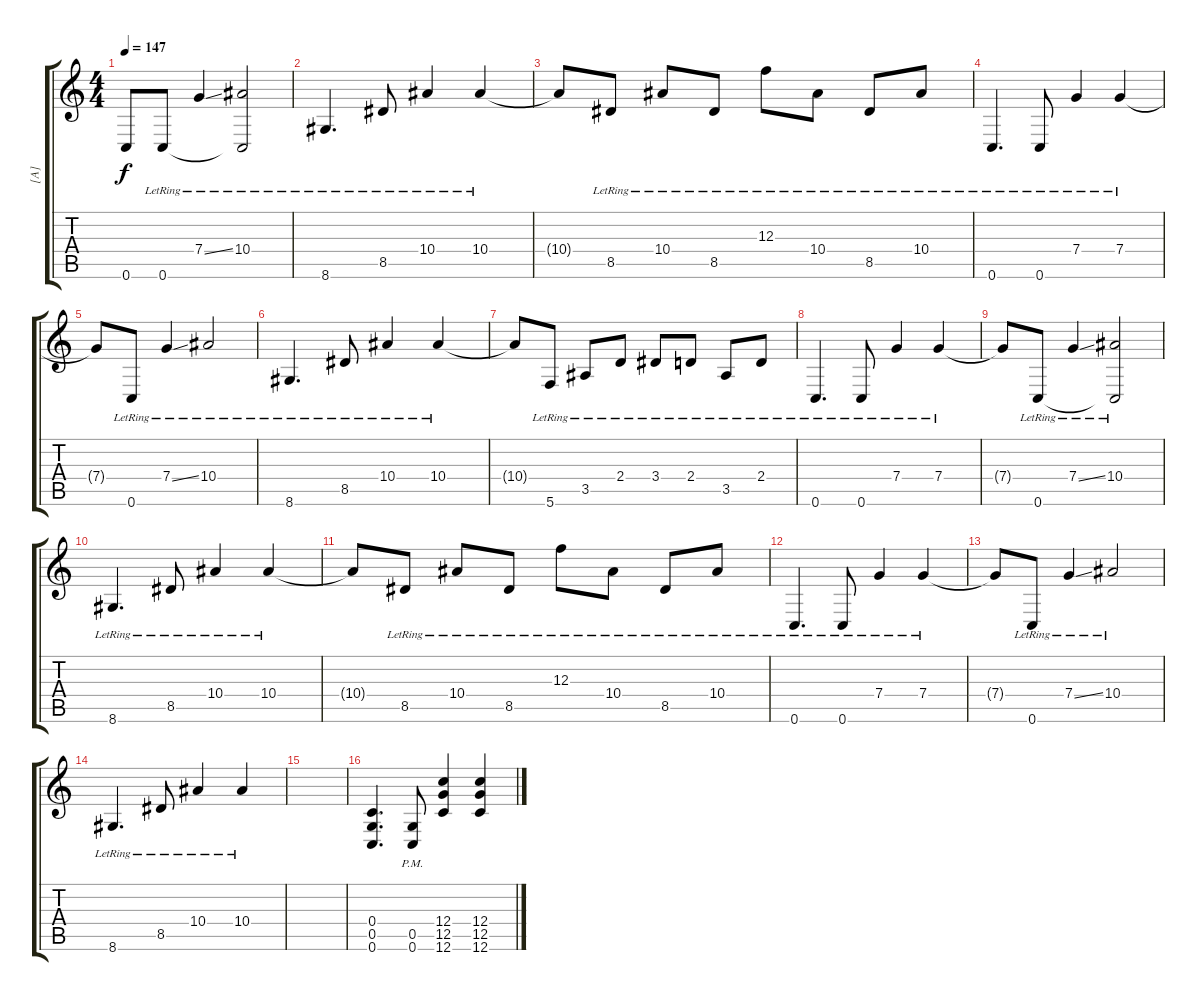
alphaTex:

\track ("[A]" "[A]") {instrument overdrivenguitar}
\staff {score tabs}
\tuning (D4 A3 F3 C3 G2 C2) {hide}
\ts (4 4)
\tempo 147
\clef g2
\ks c
0.6{t}.8{dy f} 0.6{lr}.8 7.4{ss lr}.4 (10.4{lr} 0.6{t}).2 |
8.6{lr}.4{d} 8.5{lr}.8 10.4{lr}.4 10.4{lr}.4 |
10.4{t}.8 8.5{lr}.8 10.4{lr}.8 8.5{lr}.8 12.3{lr}.8 10.4{lr}.8 8.5{lr}.8 10.4{lr}.8 |
0.6{lr}.4{d} 0.6{lr}.8 7.4{lr}.4 7.4{lr}.4 |
7.4{t}.8 0.6{lr}.8 7.4{ss lr}.4 10.4{lr}.2 |
8.6{lr}.4{d} 8.5{lr}.8 10.4{lr}.4 10.4{lr}.4 |
10.4{t}.8 5.6{lr}.8 3.5{lr}.8 2.4{lr}.8 3.4{lr}.8 2.4{lr}.8 3.5{lr}.8 2.4{lr}.8 |
0.6{lr}.4{d} 0.6{lr}.8 7.4{lr}.4 7.4{lr}.4 |
7.4{t}.8 0.6{lr}.8 7.4{ss lr}.4 (10.4{lr} 0.6{t}).2 |
8.6{lr}.4{d} 8.5{lr}.8 10.4{lr}.4 10.4{lr}.4 |
10.4{t}.8 8.5{lr}.8 10.4{lr}.8 8.5{lr}.8 12.3{lr}.8 10.4{lr}.8 8.5{lr}.8 10.4{lr}.8 |
0.6{lr}.4{d} 0.6{lr}.8 7.4{lr}.4 7.4{lr}.4 |
7.4{t}.8 0.6{lr}.8 7.4{ss lr}.4 10.4{lr}.2 |
8.6{lr}.4{d} 8.5{lr}.8 10.4{lr}.4 10.4{lr}.4 |
|
(0.4 0.5 0.6).4{d instrument overdrivenguitar} (0.5 0.6{pm}).8 (12.4 12.5 12.6).4 (12.4 12.5 12.6).4
